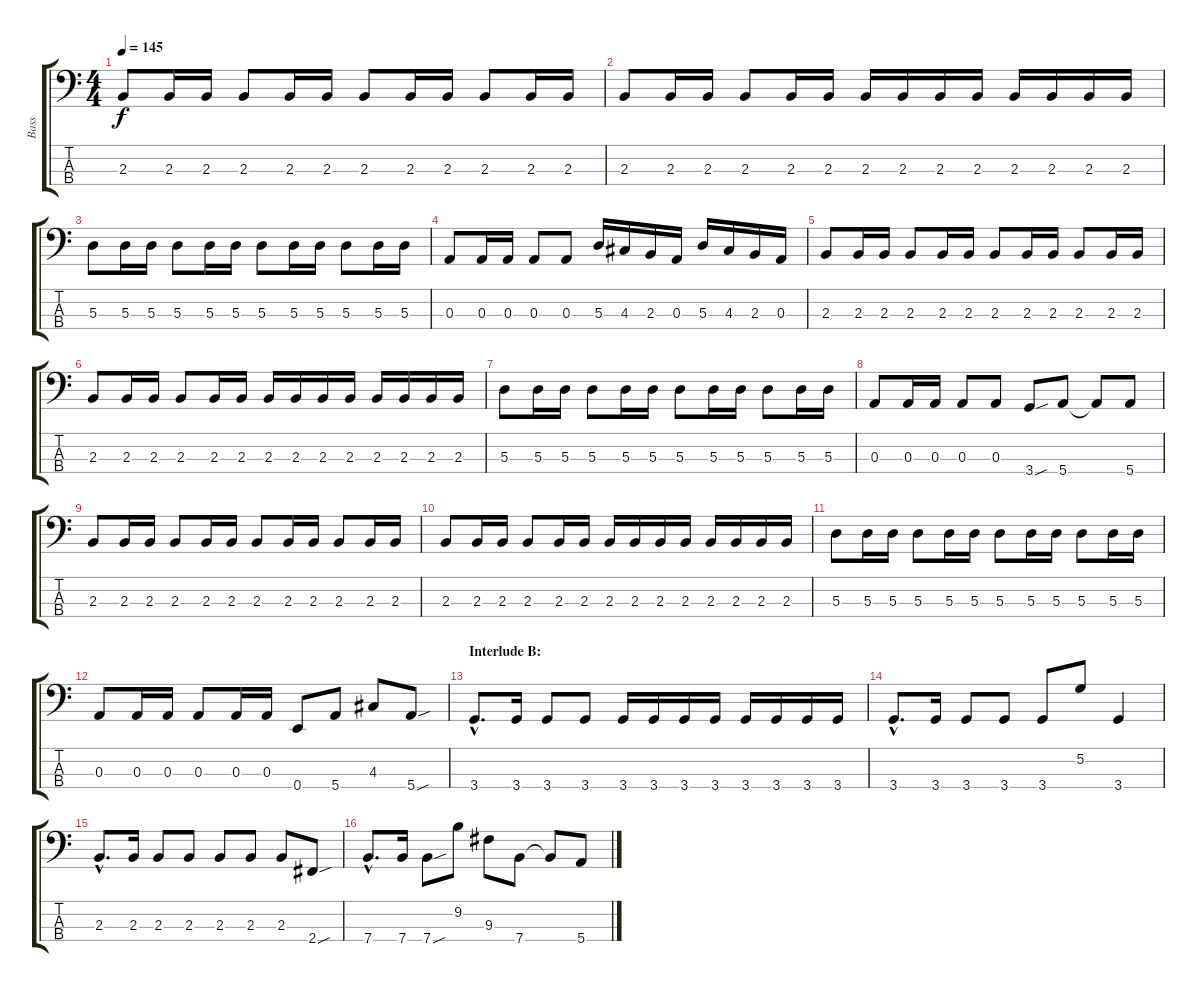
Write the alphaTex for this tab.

\track ("Bass" "Bass") {instrument electricbasspick}
\staff {score tabs}
\tuning (G2 D2 A1 E1) {hide}
\ts (4 4)
\tempo 145
\clef f4
\ks c
2.3.8{dy f} 2.3.16 2.3.16 2.3.8 2.3.16 2.3.16 2.3.8 2.3.16 2.3.16 2.3.8 2.3.16 2.3.16 |
2.3.8 2.3.16 2.3.16 2.3.8 2.3.16 2.3.16 2.3.16 2.3.16 2.3.16 2.3.16 2.3.16 2.3.16 2.3.16 2.3.16 |
5.3.8 5.3.16 5.3.16 5.3.8 5.3.16 5.3.16 5.3.8 5.3.16 5.3.16 5.3.8 5.3.16 5.3.16 |
0.3.8 0.3.16 0.3.16 0.3.8 0.3.8 5.3.16 4.3.16 2.3.16 0.3.16 5.3.16 4.3.16 2.3.16 0.3.16 |
2.3.8 2.3.16 2.3.16 2.3.8 2.3.16 2.3.16 2.3.8 2.3.16 2.3.16 2.3.8 2.3.16 2.3.16 |
2.3.8 2.3.16 2.3.16 2.3.8 2.3.16 2.3.16 2.3.16 2.3.16 2.3.16 2.3.16 2.3.16 2.3.16 2.3.16 2.3.16 |
5.3.8 5.3.16 5.3.16 5.3.8 5.3.16 5.3.16 5.3.8 5.3.16 5.3.16 5.3.8 5.3.16 5.3.16 |
0.3.8 0.3.16 0.3.16 0.3.8 0.3.8 3.4{sou}.8 5.4.8 5.4{t}.8 5.4.8 |
2.3.8 2.3.16 2.3.16 2.3.8 2.3.16 2.3.16 2.3.8 2.3.16 2.3.16 2.3.8 2.3.16 2.3.16 |
2.3.8 2.3.16 2.3.16 2.3.8 2.3.16 2.3.16 2.3.16 2.3.16 2.3.16 2.3.16 2.3.16 2.3.16 2.3.16 2.3.16 |
5.3.8 5.3.16 5.3.16 5.3.8 5.3.16 5.3.16 5.3.8 5.3.16 5.3.16 5.3.8 5.3.16 5.3.16 |
0.3.8 0.3.16 0.3.16 0.3.8 0.3.16 0.3.16 0.4.8 5.4.8 4.3.8 5.4{sou}.8 |
\section ("" "Interlude B:")
3.4{hac}.8{d} 3.4.16 3.4.8 3.4.8 3.4.16 3.4.16 3.4.16 3.4.16 3.4.16 3.4.16 3.4.16 3.4.16 |
3.4{hac}.8{d} 3.4.16 3.4.8 3.4.8 3.4.8 5.2.8 3.4.4 |
2.3{hac}.8{d} 2.3.16 2.3.8 2.3.8 2.3.8 2.3.8 2.3.8 2.4{sou}.8 |
7.4{hac}.8{d} 7.4.16 7.4{sou}.8 9.2.8 9.3.8 7.4.8 7.4{t}.8 5.4.8
